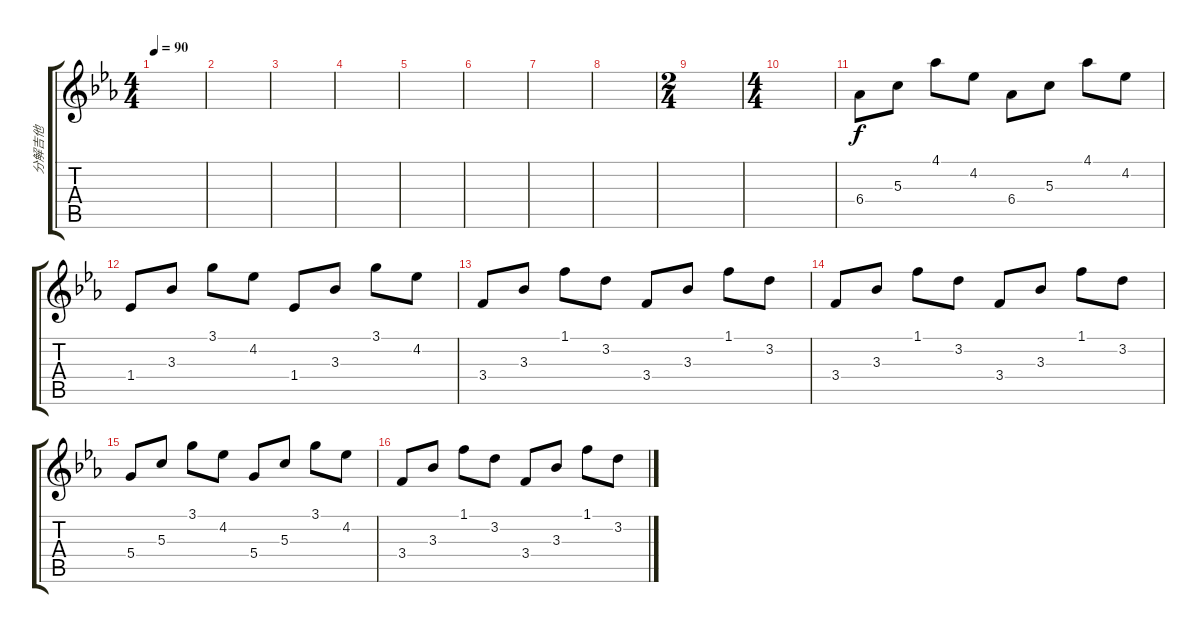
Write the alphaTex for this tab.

\track ("分解吉他" "分解吉他") {instrument acousticguitarsteel}
\staff {score tabs}
\tuning (E4 B3 G3 D3 A2 E2) {hide}
\ts (4 4)
\tempo 90
\clef g2
\ks eb
|
|
|
|
|
|
|
|
\ts (2 4)
|
\ts (4 4)
|
6.4.8 5.3.8 4.1.8 4.2.8 6.4.8 5.3.8 4.1.8 4.2.8 |
1.4.8 3.3.8 3.1.8 4.2.8 1.4.8 3.3.8 3.1.8 4.2.8 |
3.4.8 3.3.8 1.1.8 3.2.8 3.4.8 3.3.8 1.1.8 3.2.8 |
3.4.8 3.3.8 1.1.8 3.2.8 3.4.8 3.3.8 1.1.8 3.2.8 |
5.4.8 5.3.8 3.1.8 4.2.8 5.4.8 5.3.8 3.1.8 4.2.8 |
3.4.8 3.3.8 1.1.8 3.2.8 3.4.8 3.3.8 1.1.8 3.2.8
